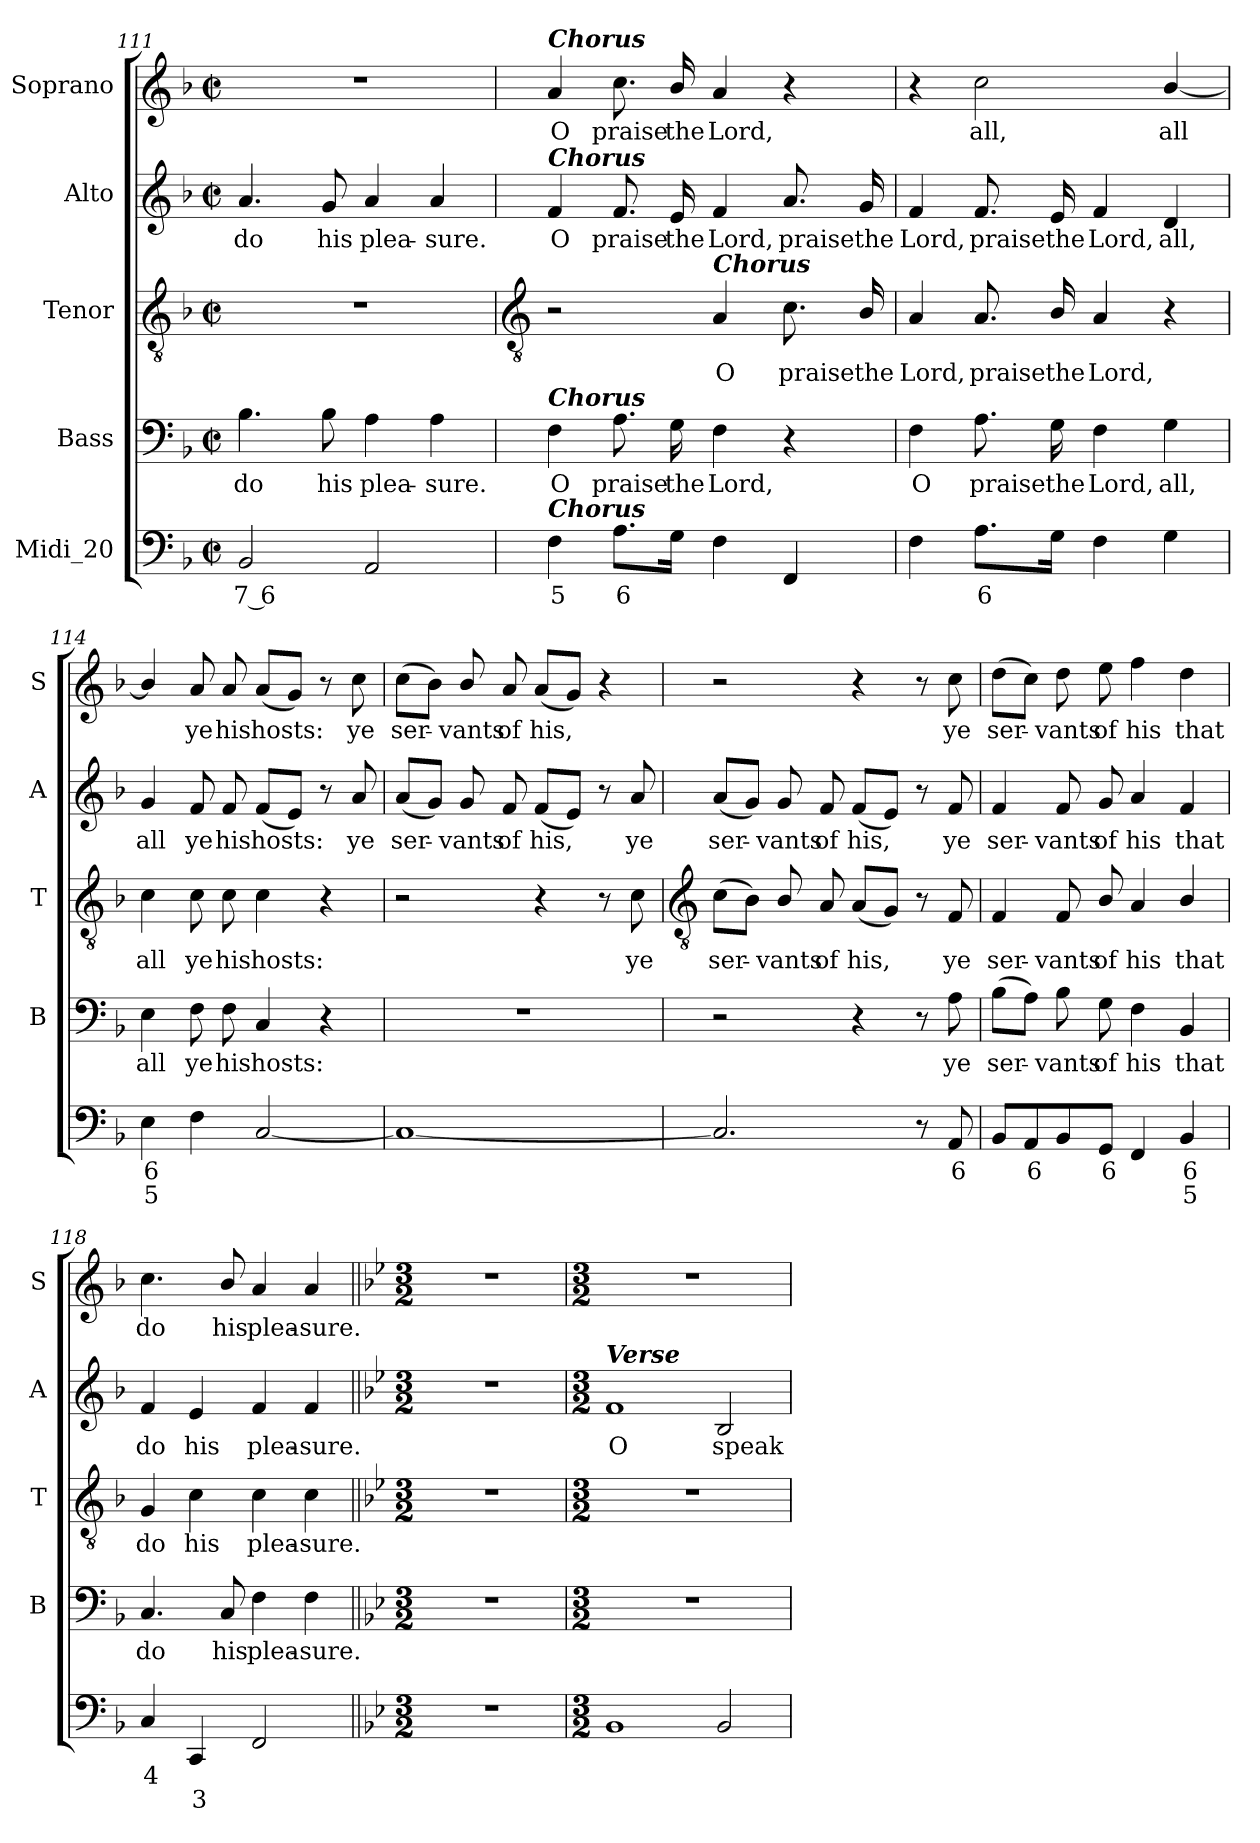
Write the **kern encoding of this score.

**kern	**text	**text	**kern	**text	**kern	**text	**kern	**text	**kern	**text
*part5	*part5	*part5	*part4	*part4	*part3	*part3	*part2	*part2	*part1	*part1
*staff5	*staff5	*staff5	*staff4	*staff4	*staff3	*staff3	*staff2	*staff2	*staff1	*staff1
*I"Midi_20	*	*	*I"Bass	*	*I"Tenor	*	*I"Alto	*	*I"Soprano	*
*	*	*	*I'B	*	*I'T	*	*I'A	*	*I'S	*
*clefF4	*	*	*clefF4	*	*clefGv2	*	*clefG2	*	*clefG2	*
*k[b-]	*	*	*k[b-]	*	*k[b-]	*	*k[b-]	*	*k[b-]	*
*F:	*	*	*F:	*	*F:	*	*F:	*	*F:	*
*M2/2	*	*	*M2/2	*	*M2/2	*	*M2/2	*	*M2/2	*
*met(c|)	*	*	*met(c|)	*	*met(c|)	*	*met(c|)	*	*met(c|)	*
=111	=111	=111	=111	=111	=111	=111	=111	=111	=111	=111
!	!LO:LY:b	!	!	!LO:LY:b	!	!	!	!LO:LY:b	!	!
2BB-	7 6	.	4.B-	do	1r	.	4.a	do	1r	.
!	!	!	!	!LO:LY:b	!	!	!	!LO:LY:b	!	!
.	.	.	8B-	his	.	.	8g	his	.	.
!	!	!	!	!LO:LY:b	!	!	!	!LO:LY:b	!	!
2AA	.	.	4A	plea-	.	.	4a	plea-	.	.
!	!	!	!	!LO:LY:b	!	!	!	!LO:LY:b	!	!
.	.	.	4A	-sure.	.	.	4a	-sure.	.	.
!!LO:LB:g=z
=112	=112	=112	=112	=112	=112	=112	=112	=112	=112	=112
*	*	*	*	*	*clefGv2	*	*	*	*	*
!	!	!	!	!	!	!	!	!	!LO:TX:a:Bi:t=Chorus	!
!	!	!	!	!	!	!	!LO:TX:a:Bi:t=Chorus	!	!	!
!	!	!	!LO:TX:a:Bi:t=Chorus	!	!	!	!	!	!	!
!LO:TX:a:Bi:t=Chorus	!	!	!	!	!	!	!	!	!	!
!	!LO:LY:b	!	!	!LO:LY:b	!	!	!	!LO:LY:b	!	!LO:LY:b
4F	5	.	4F	O	2r	.	4f	O	4a	O
!	!LO:LY:b	!	!	!LO:LY:b	!	!	!	!LO:LY:b	!	!LO:LY:b
8.AL	6	.	8.A	praise	.	.	8.f	praise	8.cc	praise
!	!	!	!	!LO:LY:b	!	!	!	!LO:LY:b	!	!LO:LY:b
16GJ	.	.	16G	the	.	.	16e	the	16b-/	the
!	!	!	!	!	!LO:TX:a:Bi:t=Chorus	!	!	!	!	!
!	!	!	!	!LO:LY:b	!	!LO:LY:b	!	!LO:LY:b	!	!LO:LY:b
4F	.	.	4F	Lord,	4A	O	4f	Lord,	4a	Lord,
!	!	!	!	!	!	!LO:LY:b	!	!LO:LY:b	!	!
4FF	.	.	4r	.	8.c	praise	8.a	praise	4r	.
!	!	!	!	!	!	!LO:LY:b	!	!LO:LY:b	!	!
.	.	.	.	.	16B-/	the	16g	the	.	.
=113	=113	=113	=113	=113	=113	=113	=113	=113	=113	=113
!	!	!	!	!LO:LY:b	!	!LO:LY:b	!	!LO:LY:b	!	!
4F	.	.	4F	O	4A	Lord,	4f	Lord,	4r	.
!	!LO:LY:b	!	!	!LO:LY:b	!	!LO:LY:b	!	!LO:LY:b	!	!LO:LY:b
8.AL	6	.	8.A	praise	8.A	praise	8.f	praise	2cc	all,
!	!	!	!	!LO:LY:b	!	!LO:LY:b	!	!LO:LY:b	!	!
16GJ	.	.	16G	the	16B-/	the	16e	the	.	.
!	!	!	!	!LO:LY:b	!	!LO:LY:b	!	!LO:LY:b	!	!
4F	.	.	4F	Lord,	4A	Lord,	4f	Lord,	.	.
!	!	!	!	!LO:LY:b	!	!	!	!LO:LY:b	!	!LO:LY:b
4G	.	.	4G	all,	4r	.	4d	all,	[4b-/	all
=114	=114	=114	=114	=114	=114	=114	=114	=114	=114	=114
!	!LO:LY:b	!LO:LY:b	!	!LO:LY:b	!	!LO:LY:b	!	!LO:LY:b	!	!
4E	6	5	4E	all	4c	all	4g	all	4b-/]	.
!	!	!	!	!LO:LY:b	!	!LO:LY:b	!	!LO:LY:b	!	!LO:LY:b
4F	.	.	8F	ye	8c	ye	8f	ye	8a	ye
!	!	!	!	!LO:LY:b	!	!LO:LY:b	!	!LO:LY:b	!	!LO:LY:b
.	.	.	8F	his	8c	his	8f	his	8a	his
!	!	!	!	!LO:LY:b	!	!LO:LY:b	!	!LO:LY:b	!	!LO:LY:b
[2C	.	.	4C	hosts:	4c	hosts:	(<8fL	hosts:	(<8aL	hosts:
.	.	.	.	.	.	.	8eJ)	.	8gJ)	.
.	.	.	4r	.	4r	.	8r	.	8r	.
!	!	!	!	!	!	!	!	!LO:LY:b	!	!LO:LY:b
.	.	.	.	.	.	.	8a	ye	8cc	ye
=115	=115	=115	=115	=115	=115	=115	=115	=115	=115	=115
!	!	!	!	!	!	!	!	!LO:LY:b	!	!LO:LY:b
1C_	.	.	1r	.	2r	.	(<8aL	ser-	(>8ccL	ser-
.	.	.	.	.	.	.	8gJ)	.	8b-J)	.
!	!	!	!	!	!	!	!	!LO:LY:b	!	!LO:LY:b
.	.	.	.	.	.	.	8g	vants	8b-/	vants
!	!	!	!	!	!	!	!	!LO:LY:b	!	!LO:LY:b
.	.	.	.	.	.	.	8f	of	8a	of
!	!	!	!	!	!	!	!	!LO:LY:b	!	!LO:LY:b
.	.	.	.	.	4r	.	(<8fL	his,	(<8aL	his,
.	.	.	.	.	.	.	8eJ)	.	8gJ)	.
.	.	.	.	.	8r	.	8r	.	4r	.
!	!	!	!	!	!	!LO:LY:b	!	!LO:LY:b	!	!
.	.	.	.	.	8c	ye	8a	ye	.	.
!!LO:LB:g=z
=116	=116	=116	=116	=116	=116	=116	=116	=116	=116	=116
*	*	*	*	*	*clefGv2	*	*	*	*	*
!	!	!	!	!	!	!LO:LY:b	!	!LO:LY:b	!	!
2.C]	.	.	2r	.	(>8cL	ser-	(<8aL	ser-	2r	.
.	.	.	.	.	8B-J)	.	8gJ)	.	.	.
!	!	!	!	!	!	!LO:LY:b	!	!LO:LY:b	!	!
.	.	.	.	.	8B-/	vants	8g	vants	.	.
!	!	!	!	!	!	!LO:LY:b	!	!LO:LY:b	!	!
.	.	.	.	.	8A	of	8f	of	.	.
!	!	!	!	!	!	!LO:LY:b	!	!LO:LY:b	!	!
.	.	.	4r	.	(<8AL	his,	(<8fL	his,	4r	.
.	.	.	.	.	8GJ)	.	8eJ)	.	.	.
8r	.	.	8r	.	8r	.	8r	.	8r	.
!	!LO:LY:b	!	!	!LO:LY:b	!	!LO:LY:b	!	!LO:LY:b	!	!LO:LY:b
8AA	6	.	8A	ye	8F	ye	8f	ye	8cc	ye
=117	=117	=117	=117	=117	=117	=117	=117	=117	=117	=117
!	!	!	!	!LO:LY:b	!	!LO:LY:b	!	!LO:LY:b	!	!LO:LY:b
8BB-L	.	.	(>8B-L	ser-	4F	ser-	4f	ser-	(>8ddL	ser-
!	!LO:LY:b	!	!	!	!	!	!	!	!	!
8AA	6	.	8AJ)	.	.	.	.	.	8ccJ)	.
!	!	!	!	!LO:LY:b	!	!LO:LY:b	!	!LO:LY:b	!	!LO:LY:b
8BB-	.	.	8B-	vants	8F	-vants	8f	-vants	8dd	vants
!	!LO:LY:b	!	!	!LO:LY:b	!	!LO:LY:b	!	!LO:LY:b	!	!LO:LY:b
8GGJ	6	.	8G	of	8B-/	of	8g	of	8ee	of
!	!	!	!	!LO:LY:b	!	!LO:LY:b	!	!LO:LY:b	!	!LO:LY:b
4FF	.	.	4F	his	4A	his	4a	his	4ff	his
!	!LO:LY:b	!LO:LY:b	!	!LO:LY:b	!	!LO:LY:b	!	!LO:LY:b	!	!LO:LY:b
4BB-	6	5	4BB-	that	4B-/	that	4f	that	4dd	that
=118	=118	=118	=118	=118	=118	=118	=118	=118	=118	=118
!	!LO:LY:b	!	!	!LO:LY:b	!	!LO:LY:b	!	!LO:LY:b	!	!LO:LY:b
4C	4	.	4.C	do	4G	do	4f	do	4.cc	do
!	!	!LO:LY:b	!	!	!	!LO:LY:b	!	!LO:LY:b	!	!
4CC	.	3	.	.	4c	his	4e	his	.	.
!	!	!	!	!LO:LY:b	!	!	!	!	!	!LO:LY:b
.	.	.	8C	his	.	.	.	.	8b-/	his
!	!	!	!	!LO:LY:b	!	!LO:LY:b	!	!LO:LY:b	!	!LO:LY:b
2FF	.	.	4F	plea-	4c	plea-	4f	plea-	4a	plea-
!	!	!	!	!LO:LY:b	!	!LO:LY:b	!	!LO:LY:b	!	!LO:LY:b
.	.	.	4F	-sure.	4c	-sure.	4f	-sure.	4a	-sure.
=119||	=119||	=119||	=119||	=119||	=119||	=119||	=119||	=119||	=119||	=119||
*k[b-e-]	*	*	*k[b-e-]	*	*k[b-e-]	*	*k[b-e-]	*	*k[b-e-]	*
*B-:	*	*	*B-:	*	*B-:	*	*B-:	*	*B-:	*
*M3/2	*	*	*M3/2	*	*M3/2	*	*M3/2	*	*M3/2	*
1.r	.	.	1.r	.	1.r	.	1.r	.	1.r	.
!!LO:LB:g=z
=120	=120	=120	=120	=120	=120	=120	=120	=120	=120	=120
*M3/2	*	*	*M3/2	*	*M3/2	*	*M3/2	*	*M3/2	*
!	!	!	!	!	!	!	!LO:TX:a:Bi:t=Verse	!	!	!
!	!	!	!LO:N:vis=1	!	!	!	!	!LO:LY:b	!	!
1BB-	.	.	1.r	.	1.r	.	1f	O	1.r	.
!	!	!	!	!	!	!	!	!LO:LY:b	!	!
2BB-	.	.	.	.	.	.	2B-	speak	.	.
=	=	=	=	=	=	=	=	=	=	=
*-	*-	*-	*-	*-	*-	*-	*-	*-	*-	*-
